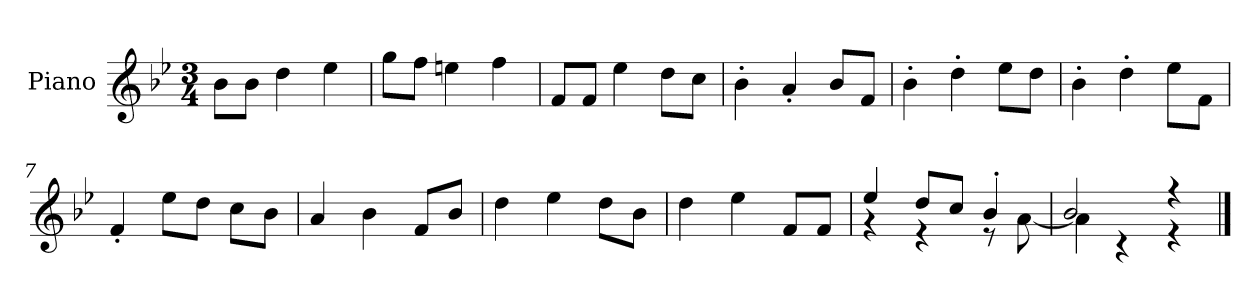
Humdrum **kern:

**kern
*part1
*staff1
*I"Piano
*I'P-no
*clefG2
*k[b-e-]
*M3/4
*MM177
=1
8b-\L
8b-\J
4dd\
4ee-\
=2
8gg\L
8ff\J
4een\
4ff\
=3
8f/L
8f/J
4ee-\
8dd\L
8cc\J
=4
4b-'\
4a'/
8b-/L
8f/J
=5
4b-'\
4dd'\
8ee-\L
8dd\J
=6
4b-'\
4dd'\
8ee-\L
8f\J
=7
4f'/
8ee-\L
8dd\J
8cc\L
8b-\J
=8
4a/
4b-\
8f/L
8b-/J
!!LO:LB:g=z
=9
4dd\
4ee-\
8dd\L
8b-\J
=10
4dd\
4ee-\
8f/L
8f/J
=11
*^
4ee-/	4r
8dd/L	4r
8cc/J	.
4b-'/	8r
.	[8a\
=12	=12
2b-/	4a\]
.	4r
4r	4r
*v	*v
==
*-
